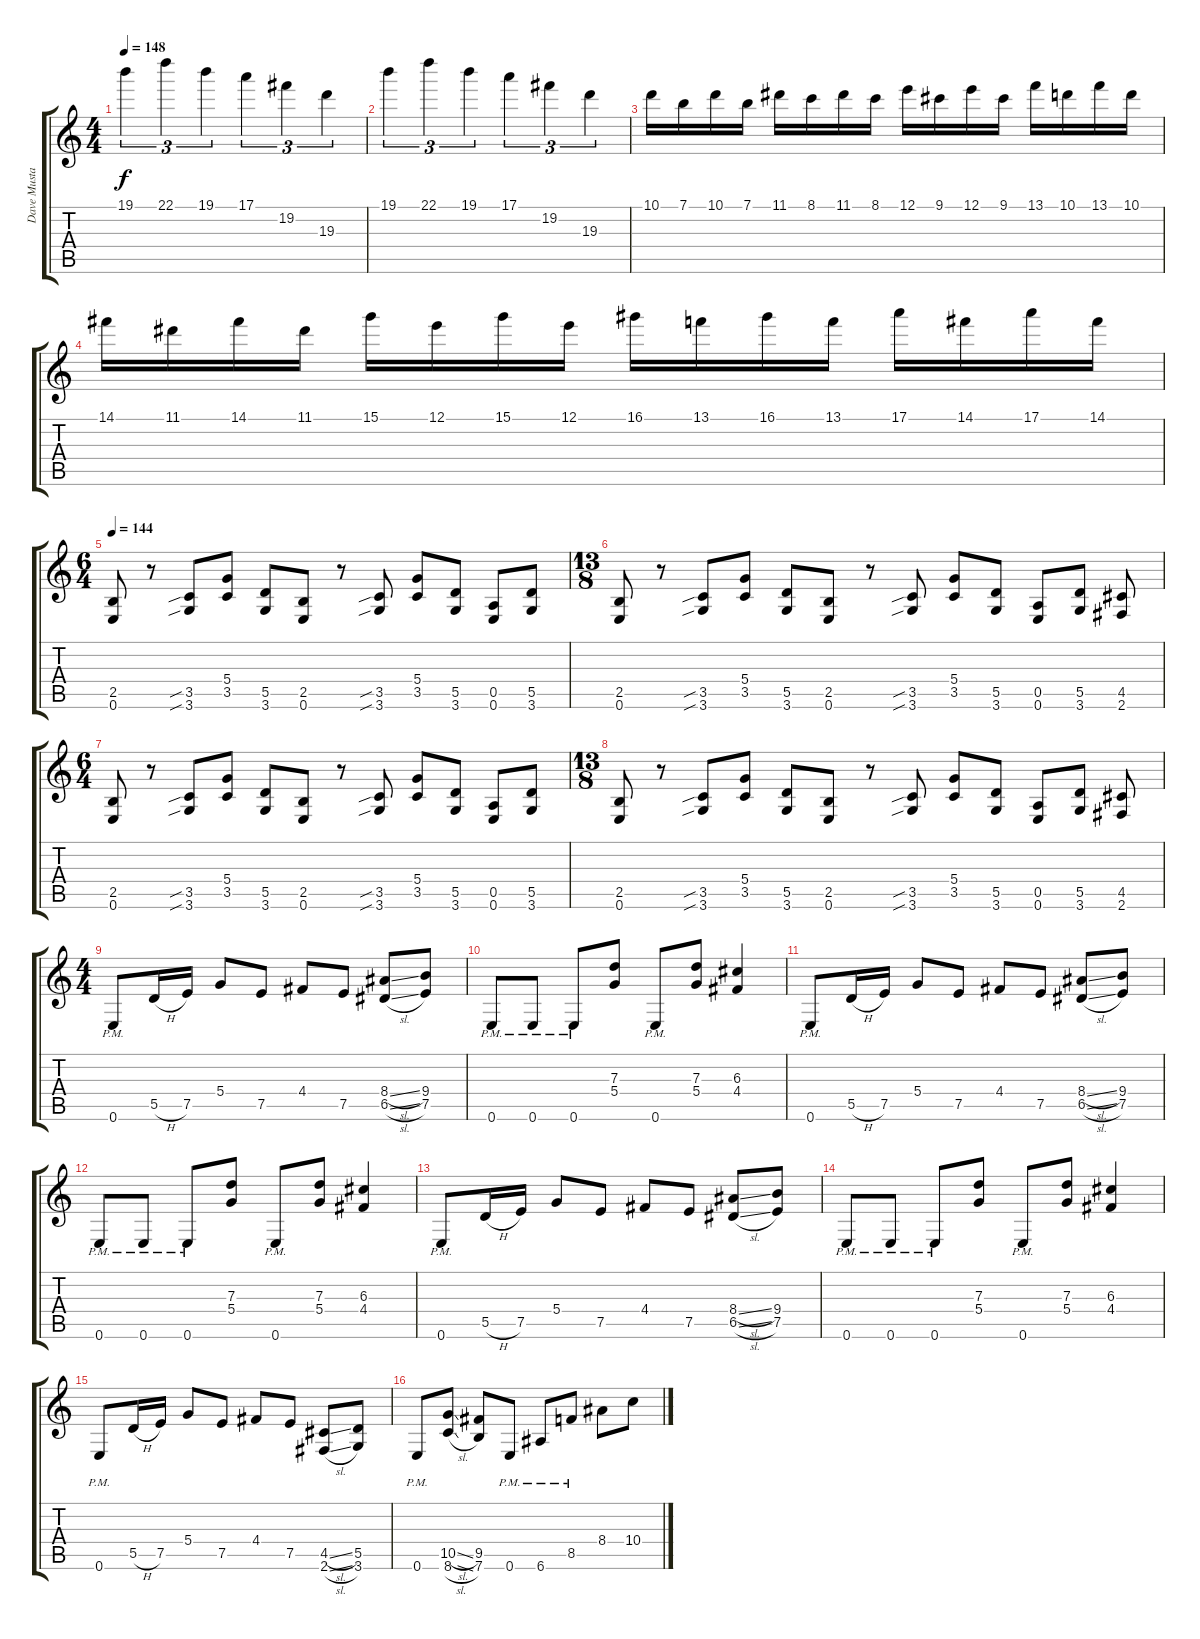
\track ("Dave Mustaine" "Dave Musta") {instrument distortionguitar}
\staff {score tabs}
\tuning (E4 B3 G3 D3 A2 E2) {hide}
\ts (4 4)
\tempo 148
\clef g2
\ks c
19.1.4{tu (3 2) dy f} 22.1.4{tu (3 2)} 19.1.4{tu (3 2)} 17.1.4{tu (3 2)} 19.2.4{tu (3 2)} 19.3.4{tu (3 2)} |
19.1.4{tu (3 2)} 22.1.4{tu (3 2)} 19.1.4{tu (3 2)} 17.1.4{tu (3 2)} 19.2.4{tu (3 2)} 19.3.4{tu (3 2)} |
10.1.16 7.1.16 10.1.16 7.1.16 11.1.16 8.1.16 11.1.16 8.1.16 12.1.16 9.1.16 12.1.16 9.1.16 13.1.16 10.1.16 13.1.16 10.1.16 |
14.1.16 11.1.16 14.1.16 11.1.16 15.1.16 12.1.16 15.1.16 12.1.16 16.1.16 13.1.16 16.1.16 13.1.16 17.1.16 14.1.16 17.1.16 14.1.16 |
\ts (6 4)
\tempo 144
(2.5 0.6).8 r.8 (3.5{sib} 3.6{sib}).8 (5.4 3.5).8 (5.5 3.6).8 (2.5 0.6).8 r.8 (3.5{sib} 3.6{sib}).8 (5.4 3.5).8 (5.5 3.6).8 (0.5 0.6).8 (5.5 3.6).8 |
\ts (13 8)
(2.5 0.6).8 r.8 (3.5{sib} 3.6{sib}).8 (5.4 3.5).8 (5.5 3.6).8 (2.5 0.6).8 r.8 (3.5{sib} 3.6{sib}).8 (5.4 3.5).8 (5.5 3.6).8 (0.5 0.6).8 (5.5 3.6).8 (4.5 2.6).8 |
\ts (6 4)
(2.5 0.6).8 r.8 (3.5{sib} 3.6{sib}).8 (5.4 3.5).8 (5.5 3.6).8 (2.5 0.6).8 r.8 (3.5{sib} 3.6{sib}).8 (5.4 3.5).8 (5.5 3.6).8 (0.5 0.6).8 (5.5 3.6).8 |
\ts (13 8)
(2.5 0.6).8 r.8 (3.5{sib} 3.6{sib}).8 (5.4 3.5).8 (5.5 3.6).8 (2.5 0.6).8 r.8 (3.5{sib} 3.6{sib}).8 (5.4 3.5).8 (5.5 3.6).8 (0.5 0.6).8 (5.5 3.6).8 (4.5 2.6).8 |
\ts (4 4)
0.6{pm}.8 5.5{h}.16 7.5.16 5.4.8 7.5.8 4.4.8 7.5.8 (8.4{sl} 6.5{sl}).8 (9.4 7.5).8 |
0.6{pm}.8 0.6{pm}.8 0.6{pm}.8 (7.3 5.4).8 0.6{pm}.8 (7.3 5.4).8 (6.3 4.4).4 |
0.6{pm}.8 5.5{h}.16 7.5.16 5.4.8 7.5.8 4.4.8 7.5.8 (8.4{sl} 6.5{sl}).8 (9.4 7.5).8 |
0.6{pm}.8 0.6{pm}.8 0.6{pm}.8 (7.3 5.4).8 0.6{pm}.8 (7.3 5.4).8 (6.3 4.4).4 |
0.6{pm}.8 5.5{h}.16 7.5.16 5.4.8 7.5.8 4.4.8 7.5.8 (8.4{sl} 6.5{sl}).8 (9.4 7.5).8 |
0.6{pm}.8 0.6{pm}.8 0.6{pm}.8 (7.3 5.4).8 0.6{pm}.8 (7.3 5.4).8 (6.3 4.4).4 |
0.6{pm}.8 5.5{h}.16 7.5.16 5.4.8 7.5.8 4.4.8 7.5.8 (4.5{sl} 2.6{sl}).8 (5.5 3.6).8 |
0.6{pm}.8 (10.5{sl} 8.6{sl}).8 (9.5 7.6).8 0.6{pm}.8 6.6{pm}.8 8.5{pm}.8 8.4.8 10.4.8
